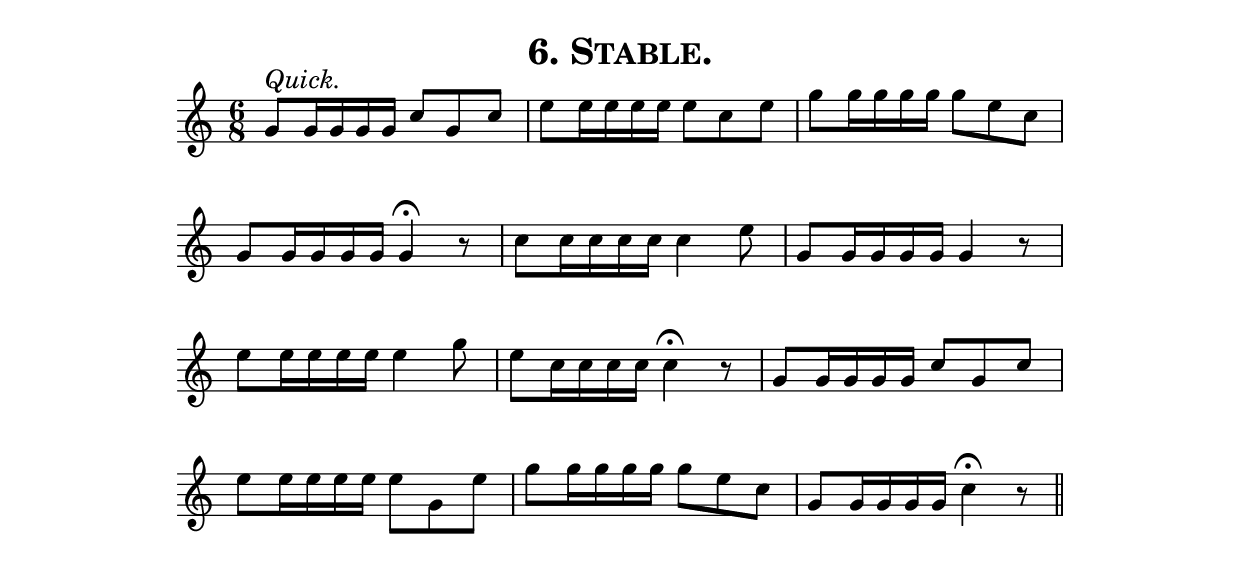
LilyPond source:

\version "2.8"
\paper{ line-width=15\cm indent=0\mm }

\header{ tagline="" title=\markup \smallCaps "6. Stable." }

tempomark = s1*0^\markup { \large { \italic Quick. } }

\score {
 \new Staff \relative c'' {
  \set Staff.midiInstrument = #"trumpet"
  \set Score.barNumberVisibility = ##f
  \clef treble
  \key c \major
  \autoBeamOff
  \time 6/8
  \tempomark 

  g8[ g16 g g g] c8[ g c] |
  e[ e16 e e e] e8[ c e] |
  g[ g16 g g g] g8[ e c] |

  g[ g16 g g g] g4\fermata r8 |
  c[ c16 c c c] c4 e8 |
  g,[ g16 g g g] g4 r8 |

  e'[ e16 e e e] e4 g8 |
  e[ c16 c c c] c4\fermata r8 |
  g[ g16 g g g] c8[ g c] |

  e[ e16 e e e] e8[ g, e'] |
  g[ g16 g g g] g8[ e c] |
  g[ g16 g g g] c4\fermata r8 \bar "||" % Fermata misplaced in original

 }
 \layout { }
 \midi { \tempo 4=120 }
}
